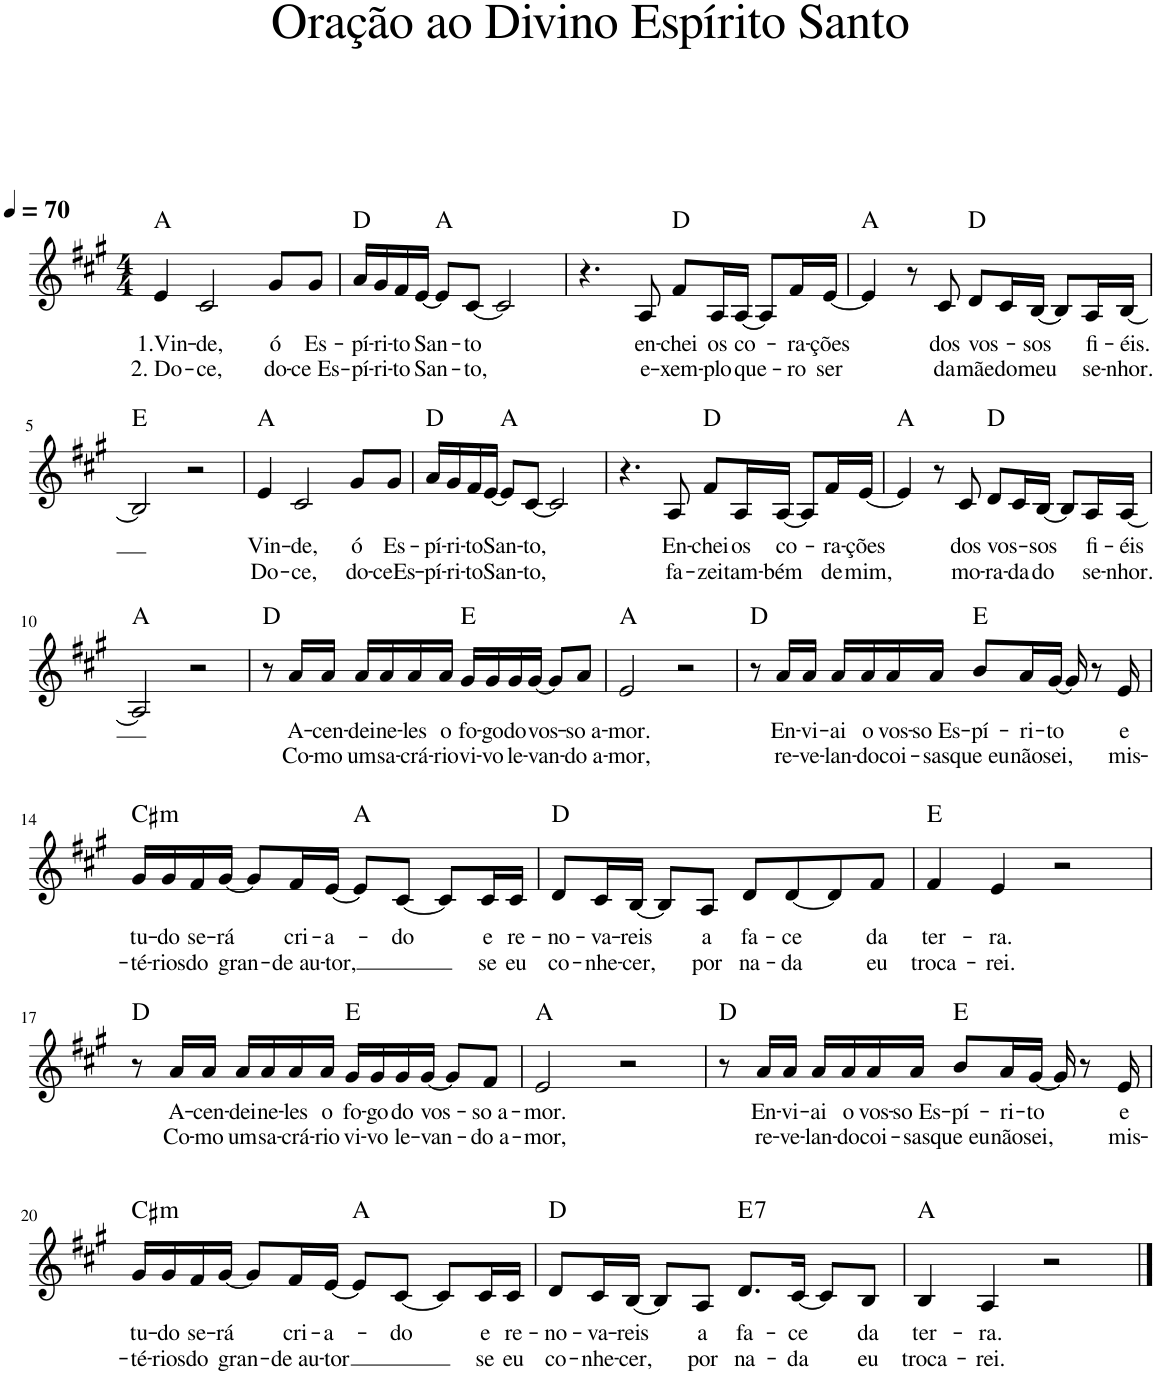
**kern	**text	**text	**harte
*part1	*part1	*part1	*part1
*staff1	*staff1	*staff1	*
*I"Voz	*	*	*
*I'Vo.	*	*	*
*clefG2	*	*	*
*k[f#c#g#]	*	*	*
*M4/4	*	*	*
*MM70	*	*	*
=1	=1	=1	=1
!	!LO:LY:b	!LO:LY:b	!
4e/	1.Vin-	2. Do-	A:maj
!	!LO:LY:b	!LO:LY:b	!
2c#/	-de,	-ce,	.
!	!LO:LY:b	!LO:LY:b	!
8g#/L	ó	do-	.
!	!LO:LY:b	!LO:LY:b	!
8g#/J	Es-	-ce Es-	.
=2	=2	=2	=2
!	!LO:LY:b	!LO:LY:b	!
16a/LL	-pí-	-pí-	D:maj
!	!LO:LY:b	!LO:LY:b	!
16g#/	-ri-	-ri-	.
!	!LO:LY:b	!LO:LY:b	!
16f#/	-to	-to	.
!	!LO:LY:b	!LO:LY:b	!
[16e/JJ	San-	San-	.
8e/L]	.	.	A:maj
!	!LO:LY:b	!LO:LY:b	!
[8c#/J	-to	-to,	.
2c#/]	.	.	.
=3	=3	=3	=3
4.r	.	.	.
!	!LO:LY:b	!LO:LY:b	!
8A/	en-	e-	.
!	!LO:LY:b	!LO:LY:b	!
8f#/L	-chei	-xem-	D:maj
!	!LO:LY:b	!LO:LY:b	!
16A/L	os	-plo	.
!	!LO:LY:b	!LO:LY:b	!
[16A/JJ	co-	que-	.
8A/L]	.	.	.
!	!LO:LY:b	!LO:LY:b	!
16f#/L	-ra-	-ro	.
!	!LO:LY:b	!LO:LY:b	!
[16e/JJ	-ções	ser	.
=4	=4	=4	=4
4e/]	.	.	A:maj
8r	.	.	.
!	!LO:LY:b	!LO:LY:b	!
8c#/	dos	da	.
!	!LO:LY:b	!LO:LY:b	!
8d/L	vos-	mãe	D:maj
!	!	!LO:LY:b	!
16c#/L	.	do	.
!	!LO:LY:b	!LO:LY:b	!
[16B/JJ	-sos	meu	.
8B/L]	.	.	.
!	!LO:LY:b	!LO:LY:b	!
16A/L	fi-	se-	.
!	!LO:LY:b	!LO:LY:b	!
[16B/JJ	-éis.	-nhor.	.
!!LO:LB:g=z
=5	=5	=5	=5
2B/]	.	.	E:maj
2r	.	.	.
=6	=6	=6	=6
!	!LO:LY:b	!LO:LY:b	!
4e/	Vin-	Do-	A:maj
!	!LO:LY:b	!LO:LY:b	!
2c#/	-de,	-ce,	.
!	!LO:LY:b	!LO:LY:b	!
8g#/L	ó	do-	.
!	!LO:LY:b	!LO:LY:b	!
8g#/J	Es-	-ceEs-	.
=7	=7	=7	=7
!	!LO:LY:b	!LO:LY:b	!
16a/LL	-pí-	-pí-	D:maj
!	!LO:LY:b	!LO:LY:b	!
16g#/	-ri-	-ri-	.
!	!LO:LY:b	!LO:LY:b	!
16f#/	-to	-to	.
!	!LO:LY:b	!LO:LY:b	!
[16e/JJ	San-	San-	.
8e/L]	.	.	A:maj
!	!LO:LY:b	!LO:LY:b	!
[8c#/J	-to,	-to,	.
2c#/]	.	.	.
=8	=8	=8	=8
4.r	.	.	.
!	!LO:LY:b	!LO:LY:b	!
8A/	En-	fa-	.
!	!LO:LY:b	!LO:LY:b	!
8f#/L	-chei	-zei	D:maj
!	!LO:LY:b	!LO:LY:b	!
16A/L	os	tam-	.
!	!LO:LY:b	!LO:LY:b	!
[16A/JJ	co-	-bém	.
8A/L]	.	.	.
!	!LO:LY:b	!LO:LY:b	!
16f#/L	-ra-	de	.
!	!LO:LY:b	!LO:LY:b	!
[16e/JJ	-ções	mim,	.
=9	=9	=9	=9
4e/]	.	.	A:maj
8r	.	.	.
!	!LO:LY:b	!LO:LY:b	!
8c#/	dos	mo-	.
!	!LO:LY:b	!LO:LY:b	!
8d/L	vos-	-ra-	D:maj
!	!	!LO:LY:b	!
16c#/L	.	-da	.
!	!LO:LY:b	!LO:LY:b	!
[16B/JJ	-sos	do	.
8B/L]	.	.	.
!	!LO:LY:b	!LO:LY:b	!
16A/L	fi-	se-	.
!	!LO:LY:b	!LO:LY:b	!
[16A/JJ	-éis	-nhor.	.
!!LO:LB:g=z
=10	=10	=10	=10
2A/]	.	.	A:maj
2r	.	.	.
=11	=11	=11	=11
8r	.	.	D:maj
!	!LO:LY:b	!LO:LY:b	!
16a/LL	A-	Co-	.
!	!LO:LY:b	!LO:LY:b	!
16a/JJ	-cen-	-mo	.
!	!LO:LY:b	!LO:LY:b	!
16a/LL	-dei	um	.
!	!LO:LY:b	!LO:LY:b	!
16a/	ne-	sa-	.
!	!LO:LY:b	!LO:LY:b	!
16a/	-les	-crá-	.
!	!LO:LY:b	!LO:LY:b	!
16a/JJ	o	-rio	.
!	!LO:LY:b	!LO:LY:b	!
16g#/LL	fo-	vi-	E:maj
!	!LO:LY:b	!LO:LY:b	!
16g#/	-go	-vo	.
!	!LO:LY:b	!LO:LY:b	!
16g#/	do	le-	.
!	!LO:LY:b	!LO:LY:b	!
[16g#/JJ	vos-	-van-	.
8g#/L]	.	.	.
!	!LO:LY:b	!LO:LY:b	!
8a/J	-so a-	-do a-	.
=12	=12	=12	=12
!	!LO:LY:b	!LO:LY:b	!
2e/	-mor.	-mor,	A:maj
2r	.	.	.
=13	=13	=13	=13
8r	.	.	D:maj
!	!LO:LY:b	!LO:LY:b	!
16a/LL	En-	re-	.
!	!LO:LY:b	!LO:LY:b	!
16a/JJ	-vi-	-ve-	.
!	!LO:LY:b	!LO:LY:b	!
16a/LL	-ai	-lan-	.
!	!LO:LY:b	!LO:LY:b	!
16a/	o	-do	.
!	!LO:LY:b	!LO:LY:b	!
16a/	vos-	coi-	.
!	!LO:LY:b	!LO:LY:b	!
16a/JJ	-so Es-	-sas	.
!	!LO:LY:b	!LO:LY:b	!
8b/L	-pí-	que eu	E:maj
!	!LO:LY:b	!LO:LY:b	!
16a/L	-ri-	não	.
!	!LO:LY:b	!LO:LY:b	!
[16g#/JJ	-to	sei,	.
16g#/]	.	.	.
8r	.	.	.
!	!LO:LY:b	!LO:LY:b	!
16e/	e	mis-	.
!!LO:LB:g=z
=14	=14	=14	=14
!	!LO:LY:b	!LO:LY:b	!LO:H:kt=m
16g#/LL	tu-	-té-	C#:min
!	!LO:LY:b	!LO:LY:b	!
16g#/	-do	-rios	.
!	!LO:LY:b	!LO:LY:b	!
16f#/	se-	do	.
!	!LO:LY:b	!LO:LY:b	!
[16g#/JJ	-rá	gran-	.
8g#/L]	.	.	.
!	!LO:LY:b	!LO:LY:b	!
16f#/L	cri-	-de au-	.
!	!LO:LY:b	!LO:LY:b	!
[16e/JJ	-a-	-tor,	.
8e/L]	.	.	A:maj
!	!LO:LY:b	!	!
[8c#/J	-do	.	.
8c#/L]	.	.	.
!	!LO:LY:b	!LO:LY:b	!
16c#/L	e	se	.
!	!LO:LY:b	!LO:LY:b	!
16c#/JJ	re-	eu	.
=15	=15	=15	=15
!	!LO:LY:b	!LO:LY:b	!
8d/L	-no-	co-	D:maj
!	!LO:LY:b	!LO:LY:b	!
16c#/L	-va-	-nhe-	.
!	!LO:LY:b	!LO:LY:b	!
[16B/JJ	-reis	-cer,	.
8B/L]	.	.	.
!	!LO:LY:b	!LO:LY:b	!
8A/J	a	por	.
!	!LO:LY:b	!LO:LY:b	!
8d/L	fa-	na-	.
!	!LO:LY:b	!LO:LY:b	!
[8d/	-ce	-da	.
8d/]	.	.	.
!	!LO:LY:b	!LO:LY:b	!
8f#/J	da	eu	.
=16	=16	=16	=16
!	!LO:LY:b	!LO:LY:b	!
4f#/	ter-	troca-	E:maj
!	!LO:LY:b	!LO:LY:b	!
4e/	-ra.	-rei.	.
2r	.	.	.
!!LO:LB:g=z
=17	=17	=17	=17
8r	.	.	D:maj
!	!LO:LY:b	!LO:LY:b	!
16a/LL	A-	Co-	.
!	!LO:LY:b	!LO:LY:b	!
16a/JJ	-cen-	-mo	.
!	!LO:LY:b	!LO:LY:b	!
16a/LL	-dei	um	.
!	!LO:LY:b	!LO:LY:b	!
16a/	ne-	sa-	.
!	!LO:LY:b	!LO:LY:b	!
16a/	-les	-crá-	.
!	!LO:LY:b	!LO:LY:b	!
16a/JJ	o	-rio	.
!	!LO:LY:b	!LO:LY:b	!
16g#/LL	fo-	vi-	E:maj
!	!LO:LY:b	!LO:LY:b	!
16g#/	-go	-vo	.
!	!LO:LY:b	!LO:LY:b	!
16g#/	do	le-	.
!	!LO:LY:b	!LO:LY:b	!
[16g#/JJ	vos-	-van-	.
8g#/L]	.	.	.
!	!LO:LY:b	!LO:LY:b	!
8f#/J	-so a-	-do a-	.
=18	=18	=18	=18
!	!LO:LY:b	!LO:LY:b	!
2e/	-mor.	-mor,	A:maj
2r	.	.	.
=19	=19	=19	=19
8r	.	.	D:maj
!	!LO:LY:b	!LO:LY:b	!
16a/LL	En-	re-	.
!	!LO:LY:b	!LO:LY:b	!
16a/JJ	-vi-	-ve-	.
!	!LO:LY:b	!LO:LY:b	!
16a/LL	-ai	-lan-	.
!	!LO:LY:b	!LO:LY:b	!
16a/	o	-do	.
!	!LO:LY:b	!LO:LY:b	!
16a/	vos-	coi-	.
!	!LO:LY:b	!LO:LY:b	!
16a/JJ	-so Es-	-sas	.
!	!LO:LY:b	!LO:LY:b	!
8b/L	-pí-	que eu	E:maj
!	!LO:LY:b	!LO:LY:b	!
16a/L	-ri-	não	.
!	!LO:LY:b	!LO:LY:b	!
[16g#/JJ	-to	sei,	.
16g#/]	.	.	.
8r	.	.	.
!	!LO:LY:b	!LO:LY:b	!
16e/	e	mis-	.
!!LO:LB:g=z
=20	=20	=20	=20
!	!LO:LY:b	!LO:LY:b	!LO:H:kt=m
16g#/LL	tu-	-té-	C#:min
!	!LO:LY:b	!LO:LY:b	!
16g#/	-do	-rios	.
!	!LO:LY:b	!LO:LY:b	!
16f#/	se-	do	.
!	!LO:LY:b	!LO:LY:b	!
[16g#/JJ	-rá	gran-	.
8g#/L]	.	.	.
!	!LO:LY:b	!LO:LY:b	!
16f#/L	cri-	-de au-	.
!	!LO:LY:b	!LO:LY:b	!
[16e/JJ	-a-	-tor	.
8e/L]	.	.	A:maj
!	!LO:LY:b	!	!
[8c#/J	-do	.	.
8c#/L]	.	.	.
!	!LO:LY:b	!LO:LY:b	!
16c#/L	e	se	.
!	!LO:LY:b	!LO:LY:b	!
16c#/JJ	re-	eu	.
=21	=21	=21	=21
!	!LO:LY:b	!LO:LY:b	!
8d/L	-no-	co-	D:maj
!	!LO:LY:b	!LO:LY:b	!
16c#/L	-va-	-nhe-	.
!	!LO:LY:b	!LO:LY:b	!
[16B/JJ	-reis	-cer,	.
8B/L]	.	.	.
!	!LO:LY:b	!LO:LY:b	!
8A/J	a	por	.
!	!LO:LY:b	!LO:LY:b	!LO:H:kt=7
8.d/L	fa-	na-	E:7
!	!LO:LY:b	!LO:LY:b	!
[16c#/Jk	-ce	-da	.
8c#/L]	.	.	.
!	!LO:LY:b	!LO:LY:b	!
8B/J	da	eu	.
=22	=22	=22	=22
!	!LO:LY:b	!LO:LY:b	!
4B/	ter-	troca-	A:maj
!	!LO:LY:b	!LO:LY:b	!
4A/	-ra.	-rei.	.
2r	.	.	.
==	==	==	==
*-	*-	*-	*-
